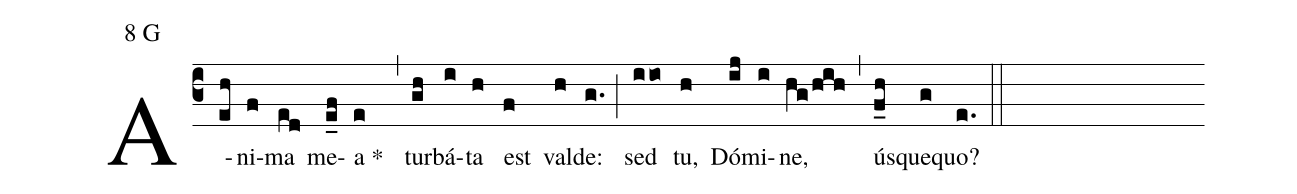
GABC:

mode:8 G;
%%
(c3) A(eh)ni(f)ma(ed) me(e_f)a(e)  *()(,) tur(gh)bá(i)ta(h) est(f) val(h)de:(g.) (;)  sed(iio) tu,(h) Dó(ij)mi(i)ne,(hg/hih) (,) ús(f_h)que(g)quo?(e.) (::)
